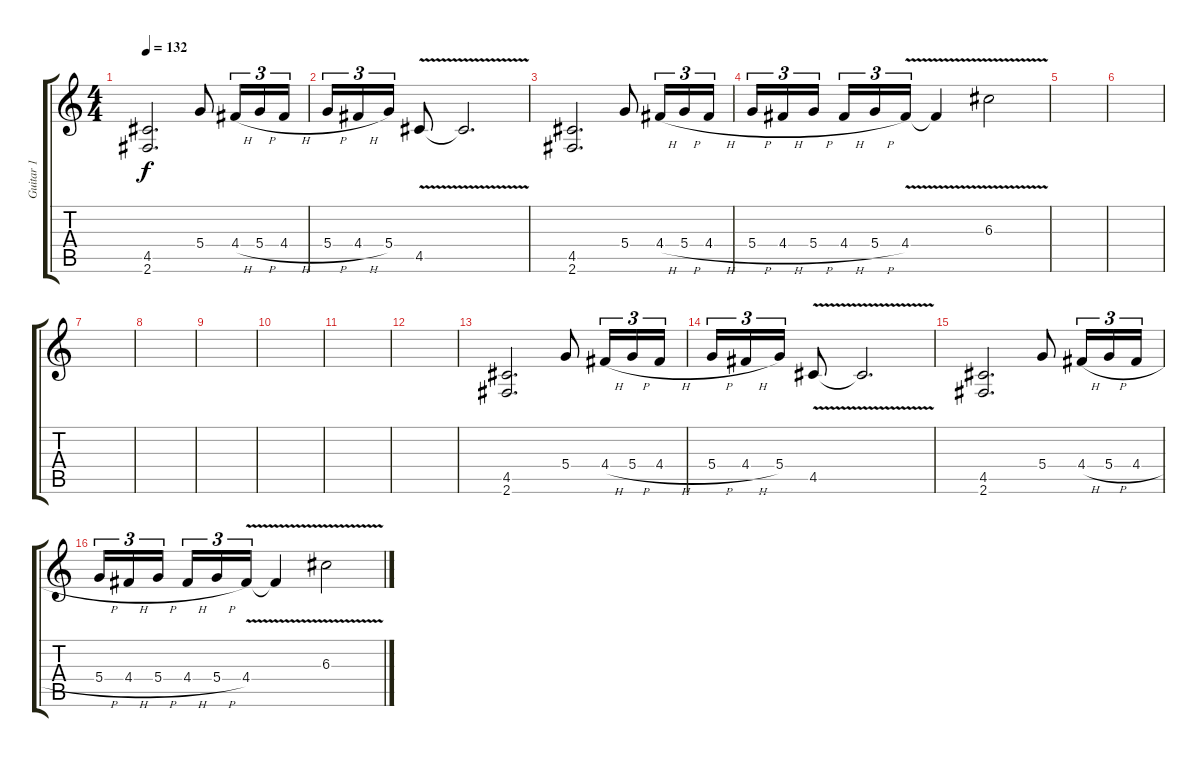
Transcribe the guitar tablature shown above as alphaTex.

\track ("Guitar 1" "Guitar 1") {instrument distortionguitar}
\staff {score tabs}
\tuning (E4 B3 G3 D3 A2 E2) {hide}
\ts (4 4)
\tempo 132
\clef g2
\ks c
(4.5 2.6).2{d dy f} 5.4.8 4.4{h}.16{tu (3 2)} 5.4{h}.16{tu (3 2)} 4.4{h}.16{tu (3 2)} |
5.4{h}.16{tu (3 2)} 4.4{h}.16{tu (3 2)} 5.4.16{tu (3 2)} 4.5{v}.8 4.5{t}.2{d} |
(4.5 2.6).2{d} 5.4.8 4.4{h}.16{tu (3 2)} 5.4{h}.16{tu (3 2)} 4.4{h}.16{tu (3 2)} |
5.4{h}.16{tu (3 2)} 4.4{h}.16{tu (3 2)} 5.4{h}.16{tu (3 2) beam splitsecondary} 4.4{h}.16{tu (3 2)} 5.4{h}.16{tu (3 2)} 4.4{v}.16{tu (3 2)} 4.4{t}.4 6.3{v}.2 |
|
|
|
|
|
|
|
|
(4.5 2.6).2{d} 5.4.8 4.4{h}.16{tu (3 2)} 5.4{h}.16{tu (3 2)} 4.4{h}.16{tu (3 2)} |
5.4{h}.16{tu (3 2)} 4.4{h}.16{tu (3 2)} 5.4.16{tu (3 2)} 4.5{v}.8 4.5{t}.2{d} |
(4.5 2.6).2{d} 5.4.8 4.4{h}.16{tu (3 2)} 5.4{h}.16{tu (3 2)} 4.4{h}.16{tu (3 2)} |
5.4{h}.16{tu (3 2)} 4.4{h}.16{tu (3 2)} 5.4{h}.16{tu (3 2) beam splitsecondary} 4.4{h}.16{tu (3 2)} 5.4{h}.16{tu (3 2)} 4.4{v}.16{tu (3 2)} 4.4{t}.4 6.3{v}.2
